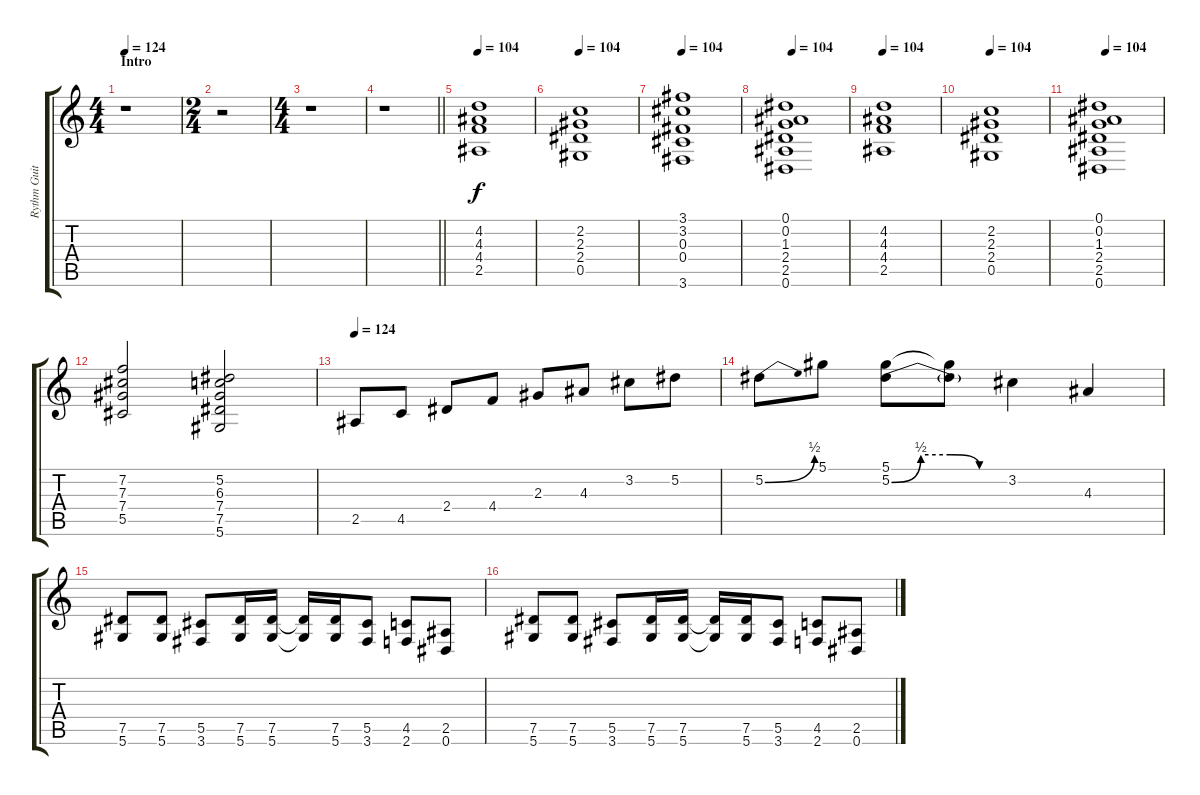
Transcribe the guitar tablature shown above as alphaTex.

\track ("Rythm Guitar 2" "Rythm Guit") {instrument overdrivenguitar}
\staff {score tabs}
\tuning (Eb4 Bb3 Gb3 Db3 Ab2 Eb2) {hide}
\ts (4 4)
\section ("" "Intro")
\tempo 124
\tempo 104
\tempo 124
\clef g2
\ks c
r.1{dy f instrument overdrivenguitar} |
\ts (2 4)
r.2 |
\ts (4 4)
r.1 |
\barLineRight lightlight
r.1 |
\section ("" "")
\tempo 104
(4.2 4.3 4.4 2.5).1 |
\tempo 104
(2.2 2.3 2.4 0.5).1 |
\tempo 104
(3.1 3.2 0.3 0.4 3.6).1 |
\tempo 104
(0.1 0.2 1.3 2.4 2.5 0.6).1 |
\tempo 104
(4.2 4.3 4.4 2.5).1 |
\tempo 104
(2.2 2.3 2.4 0.5).1 |
\tempo 104
(0.1 0.2 1.3 2.4 2.5 0.6).1 |
(7.2 7.3 7.4 5.5).2 (5.2 6.3 7.4 7.5 5.6).2 |
\tempo 124
2.5.8 4.5.8 2.4.8 4.4.8 2.3.8 4.3.8 3.2.8 5.2.8 |
5.2{be (bend 0 0 60 2)}.8 5.1.8 (5.1 5.2{be (custom 0 0 15 2 30 2 45 0 60 0)}).8 (5.1{t} 5.2{t}).8 3.2.4 4.3.4 |
(7.5 5.6).8 (7.5 5.6).8 (5.5 3.6).8 (7.5 5.6).16 (7.5 5.6).16 (7.5{t} 5.6{t}).16 (7.5 5.6).16 (5.5 3.6).8 (4.5 2.6).8 (2.5 0.6).8 |
(7.5 5.6).8 (7.5 5.6).8 (5.5 3.6).8 (7.5 5.6).16 (7.5 5.6).16 (7.5{t} 5.6{t}).16 (7.5 5.6).16 (5.5 3.6).8 (4.5 2.6).8 (2.5 0.6).8
